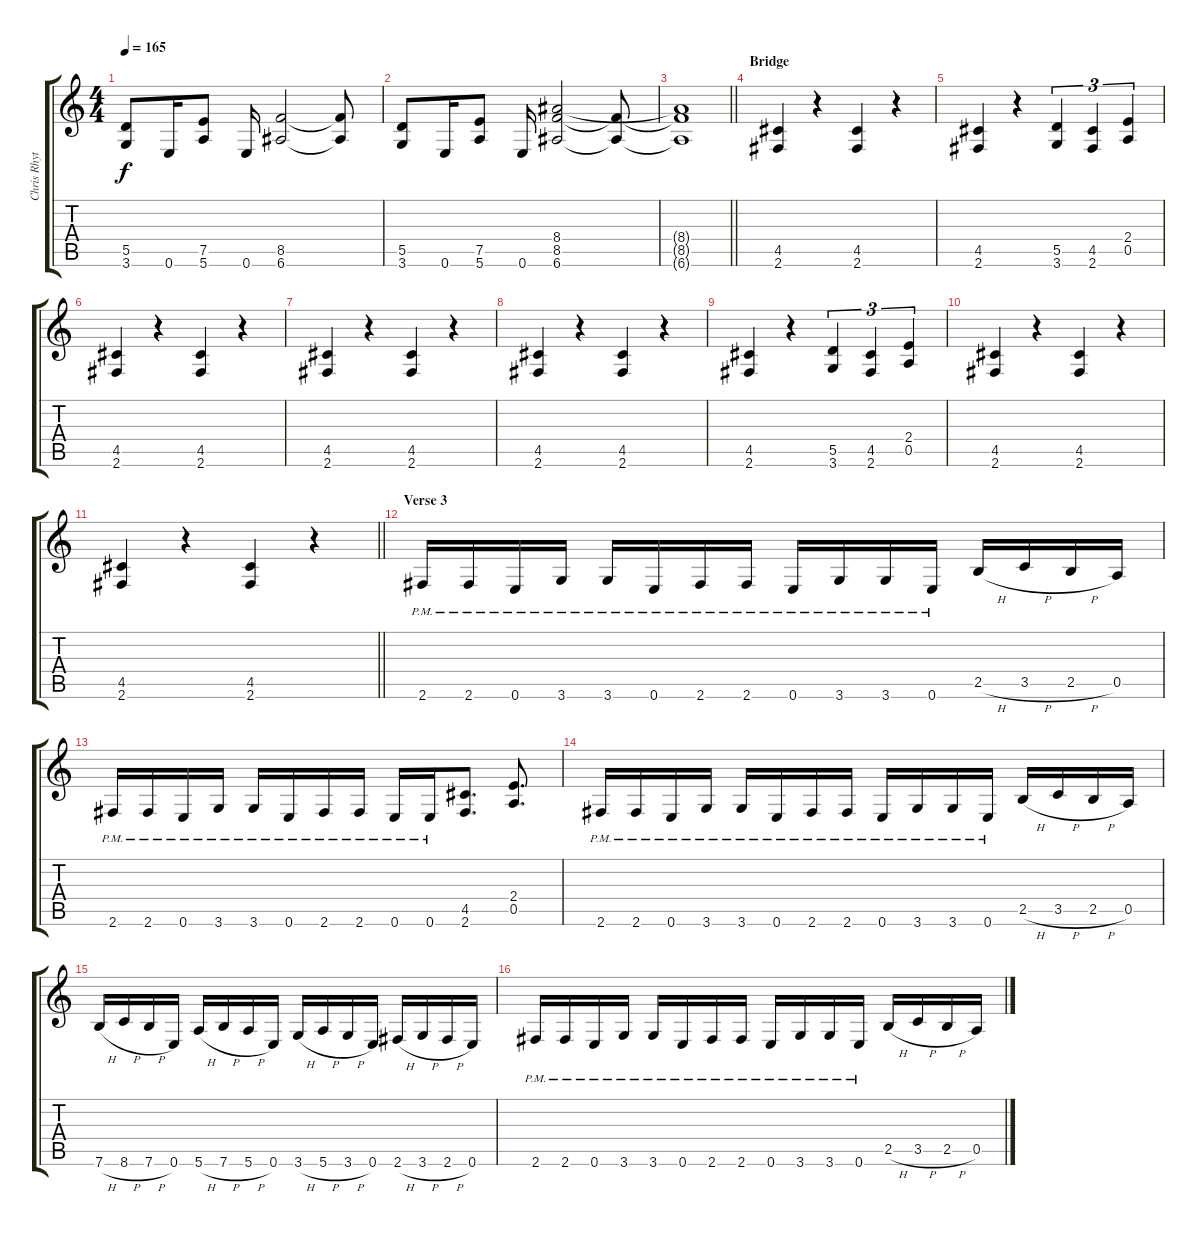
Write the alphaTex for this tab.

\track ("Chris Rhythm" "Chris Rhyt") {instrument distortionguitar}
\staff {score tabs}
\tuning (E4 B3 G3 D3 A2 E2) {hide}
\ts (4 4)
\tempo 165
\clef g2
\ks c
(5.5 3.6).8{dy f} 0.6.16 (7.5 5.6).8 0.6.16 (8.5 6.6).2 (8.5{t} 6.6{t}).8 |
(5.5 3.6).8 0.6.16 (7.5 5.6).8 0.6.16 (8.4 8.5 6.6).2 (8.5{t} 6.6{t}).8 |
\barLineRight lightlight
(8.4{t} 8.5{t} 6.6{t}).1 |
\section ("" "Bridge")
(4.5 2.6).4{volume 16} r.4 (4.5 2.6).4 r.4 |
(4.5 2.6).4 r.4 (5.5 3.6).4{tu (3 2)} (4.5 2.6).4{tu (3 2)} (2.4 0.5).4{tu (3 2)} |
(4.5 2.6).4 r.4 (4.5 2.6).4 r.4 |
(4.5 2.6).4 r.4 (4.5 2.6).4 r.4 |
(4.5 2.6).4 r.4 (4.5 2.6).4 r.4 |
(4.5 2.6).4 r.4 (5.5 3.6).4{tu (3 2)} (4.5 2.6).4{tu (3 2)} (2.4 0.5).4{tu (3 2)} |
(4.5 2.6).4 r.4 (4.5 2.6).4 r.4 |
\barLineRight lightlight
(4.5 2.6).4 r.4 (4.5 2.6).4 r.4 |
\section ("" "Verse 3")
2.6{pm}.16{volume 13} 2.6{pm}.16 0.6{pm}.16 3.6{pm}.16 3.6{pm}.16 0.6{pm}.16 2.6{pm}.16 2.6{pm}.16 0.6{pm}.16 3.6{pm}.16 3.6{pm}.16 0.6{pm}.16 2.5{h}.16 3.5{h}.16 2.5{h}.16 0.5.16 |
2.6{pm}.16 2.6{pm}.16 0.6{pm}.16 3.6{pm}.16 3.6{pm}.16 0.6{pm}.16 2.6{pm}.16 2.6{pm}.16 0.6{pm}.16 0.6{pm}.16 (4.5 2.6).8{d} (2.4 0.5).8{d} |
2.6{pm}.16 2.6{pm}.16 0.6{pm}.16 3.6{pm}.16 3.6{pm}.16 0.6{pm}.16 2.6{pm}.16 2.6{pm}.16 0.6{pm}.16 3.6{pm}.16 3.6{pm}.16 0.6{pm}.16 2.5{h}.16 3.5{h}.16 2.5{h}.16 0.5.16 |
7.6{h}.16 8.6{h}.16 7.6{h}.16 0.6.16 5.6{h}.16 7.6{h}.16 5.6{h}.16 0.6.16 3.6{h}.16 5.6{h}.16 3.6{h}.16 0.6.16 2.6{h}.16 3.6{h}.16 2.6{h}.16 0.6.16 |
2.6{pm}.16 2.6{pm}.16 0.6{pm}.16 3.6{pm}.16 3.6{pm}.16 0.6{pm}.16 2.6{pm}.16 2.6{pm}.16 0.6{pm}.16 3.6{pm}.16 3.6{pm}.16 0.6{pm}.16 2.5{h}.16 3.5{h}.16 2.5{h}.16 0.5.16
